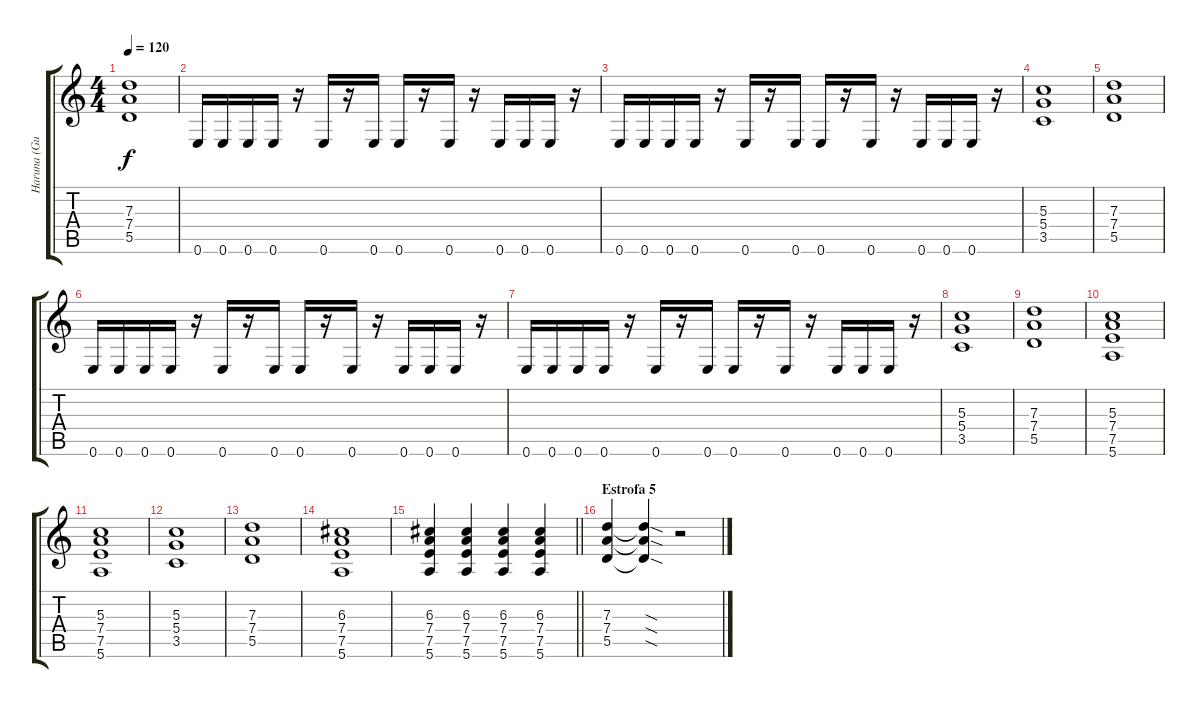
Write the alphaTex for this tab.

\track ("Haruna (Guitar)" "Haruna (Gu") {instrument overdrivenguitar}
\staff {score tabs}
\tuning (E4 B3 G3 D3 A2 E2) {hide}
\ts (4 4)
\tempo 120
\clef g2
\ks c
(7.3 7.4 5.5).1{dy f} |
0.6.16 0.6.16 0.6.16 0.6.16 r.16 0.6.16 r.16 0.6.16 0.6.16 r.16 0.6.16 r.16 0.6.16 0.6.16 0.6.16 r.16 |
0.6.16 0.6.16 0.6.16 0.6.16 r.16 0.6.16 r.16 0.6.16 0.6.16 r.16 0.6.16 r.16 0.6.16 0.6.16 0.6.16 r.16 |
(5.3 5.4 3.5).1 |
(7.3 7.4 5.5).1 |
0.6.16 0.6.16 0.6.16 0.6.16 r.16 0.6.16 r.16 0.6.16 0.6.16 r.16 0.6.16 r.16 0.6.16 0.6.16 0.6.16 r.16 |
0.6.16 0.6.16 0.6.16 0.6.16 r.16 0.6.16 r.16 0.6.16 0.6.16 r.16 0.6.16 r.16 0.6.16 0.6.16 0.6.16 r.16 |
(5.3 5.4 3.5).1 |
(7.3 7.4 5.5).1 |
(5.3 7.4 7.5 5.6).1 |
(5.3 7.4 7.5 5.6).1 |
(5.3 5.4 3.5).1 |
(7.3 7.4 5.5).1 |
(6.3 7.4 7.5 5.6).1 |
\barLineRight lightlight
(6.3 7.4 7.5 5.6).4 (6.3 7.4 7.5 5.6).4 (6.3 7.4 7.5 5.6).4 (6.3 7.4 7.5 5.6).4 |
\section ("" "Estrofa 5")
(7.3 7.4 5.5).4 (7.3{sod t} 7.4{sod t} 5.5{sod t}).4 r.2
